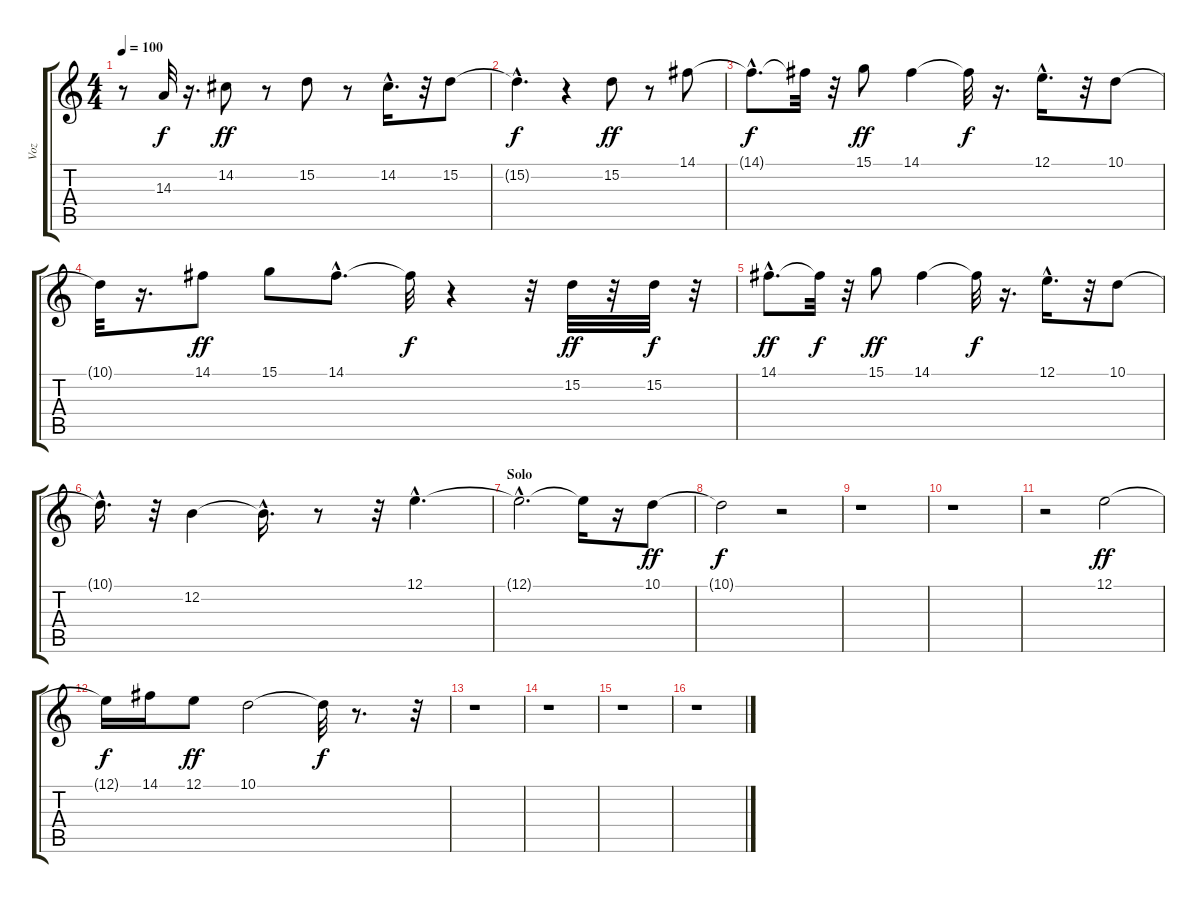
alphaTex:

\track ("Voz" "Voz") {instrument tenorsax}
\staff {score tabs}
\tuning (E4 B3 G3 D3 A2 E2) {hide}
\ts (4 4)
\tempo 100
\clef g2
\ks c
r.8{dy ff} 14.3.32{dy f} r.16{d} 14.2.8{dy ff} r.8 15.2.8 r.8 14.2{hac}.16{d} r.32 15.2.8 |
15.2{hac t}.4{d dy f} r.4 15.2.8{dy ff} r.8 14.1.8 |
14.1{hac t}.8{d dy f} 14.1{t}.32 r.32 15.1.8{dy ff} 14.1.4 14.1{t}.32{dy f} r.16{d} 12.1{hac}.16{d} r.32 10.1.8 |
10.1{t}.32 r.16{d} 14.1.8{dy ff} 15.1.8 14.1{hac}.8{d} 14.1{t}.32{dy f} r.4 r.32 15.2.32{dy ff} r.32 15.2.32{dy f} r.32 |
14.1{hac}.8{d dy ff} 14.1{t}.32{dy f} r.32 15.1.8{dy ff} 14.1.4 14.1{t}.32{dy f} r.16{d} 12.1{hac}.16{d} r.32 10.1.8 |
10.1{hac t}.16{d} r.32 12.2.4 12.2{hac t}.16{d} r.8 r.32 12.1{hac}.4{d} |
\section ("" "Solo")
12.1{hac t}.2{d} 12.1{t}.16 r.16 10.1.8{dy ff} |
10.1{t}.2{dy f} r.2 |
r.1 |
r.1 |
r.2 12.1.2{dy ff} |
12.1{t}.16{dy f} 14.1.16 12.1.8{dy ff} 10.1.2 10.1{t}.32{dy f} r.8{d} r.32 |
r.1 |
r.1 |
r.1 |
r.1
